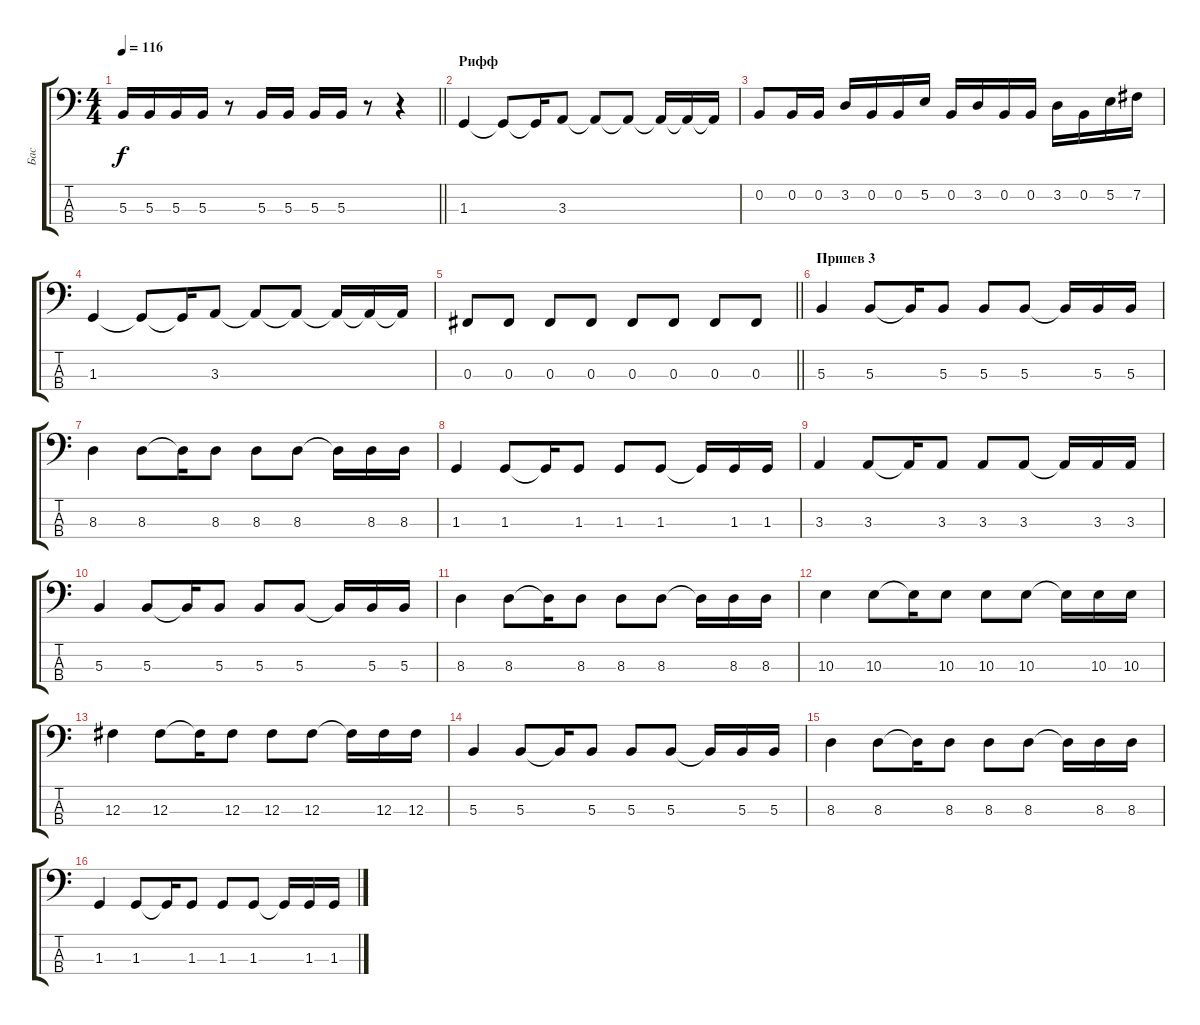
\track ("Бас" "Бас") {instrument electricbasspick}
\staff {score tabs}
\tuning (E2 B1 Gb1 B0) {hide}
\ts (4 4)
\tempo 116
\clef f4
\barLineRight lightlight
\ks c
5.3.16{dy f} 5.3.16 5.3.16 5.3.16 r.8 5.3.16 5.3.16 5.3.16 5.3.16 r.8 r.4 |
\section ("" "Рифф")
1.3.4 1.3{t}.8 1.3{t}.16 3.3.8 3.3{t}.8 3.3{t}.8 3.3{t}.16 3.3{t}.16 3.3{t}.16 |
0.2.8 0.2.16 0.2.16 3.2.16 0.2.16 0.2.16 5.2.16 0.2.16 3.2.16 0.2.16 0.2.16 3.2.16 0.2.16 5.2.16 7.2.16 |
1.3.4 1.3{t}.8 1.3{t}.16 3.3.8 3.3{t}.8 3.3{t}.8 3.3{t}.16 3.3{t}.16 3.3{t}.16 |
\barLineRight lightlight
0.3.8 0.3.8 0.3.8 0.3.8 0.3.8 0.3.8 0.3.8 0.3.8 |
\section ("" "Припев 3")
5.3.4 5.3.8 5.3{t}.16 5.3.8 5.3.8 5.3.8 5.3{t}.16 5.3.16 5.3.16 |
8.3.4 8.3.8 8.3{t}.16 8.3.8 8.3.8 8.3.8 8.3{t}.16 8.3.16 8.3.16 |
1.3.4 1.3.8 1.3{t}.16 1.3.8 1.3.8 1.3.8 1.3{t}.16 1.3.16 1.3.16 |
3.3.4 3.3.8 3.3{t}.16 3.3.8 3.3.8 3.3.8 3.3{t}.16 3.3.16 3.3.16 |
5.3.4 5.3.8 5.3{t}.16 5.3.8 5.3.8 5.3.8 5.3{t}.16 5.3.16 5.3.16 |
8.3.4 8.3.8 8.3{t}.16 8.3.8 8.3.8 8.3.8 8.3{t}.16 8.3.16 8.3.16 |
10.3.4 10.3.8 10.3{t}.16 10.3.8 10.3.8 10.3.8 10.3{t}.16 10.3.16 10.3.16 |
12.3.4 12.3.8 12.3{t}.16 12.3.8 12.3.8 12.3.8 12.3{t}.16 12.3.16 12.3.16 |
5.3.4 5.3.8 5.3{t}.16 5.3.8 5.3.8 5.3.8 5.3{t}.16 5.3.16 5.3.16 |
8.3.4 8.3.8 8.3{t}.16 8.3.8 8.3.8 8.3.8 8.3{t}.16 8.3.16 8.3.16 |
1.3.4 1.3.8 1.3{t}.16 1.3.8 1.3.8 1.3.8 1.3{t}.16 1.3.16 1.3.16
